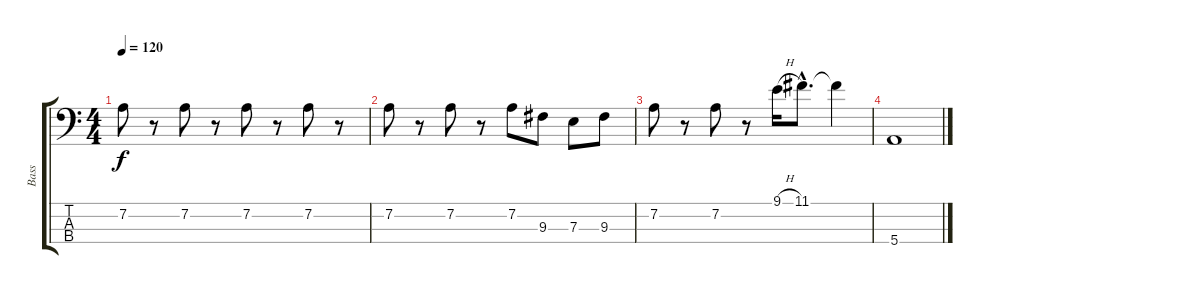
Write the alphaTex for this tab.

\track ("Bass" "Bass") {instrument electricbasspick}
\staff {score tabs}
\tuning (G2 D2 A1 E1) {hide}
\ts (4 4)
\tempo 120
\clef f4
\ks c
7.2.8{dy f} r.8 7.2.8 r.8 7.2.8 r.8 7.2.8 r.8 |
7.2.8 r.8 7.2.8 r.8 7.2.8 9.3.8 7.3.8 9.3.8 |
7.2.8 r.8 7.2.8 r.8 9.1{h}.16 11.1{hac}.8{d} 11.1{t}.4 |
5.4.1
